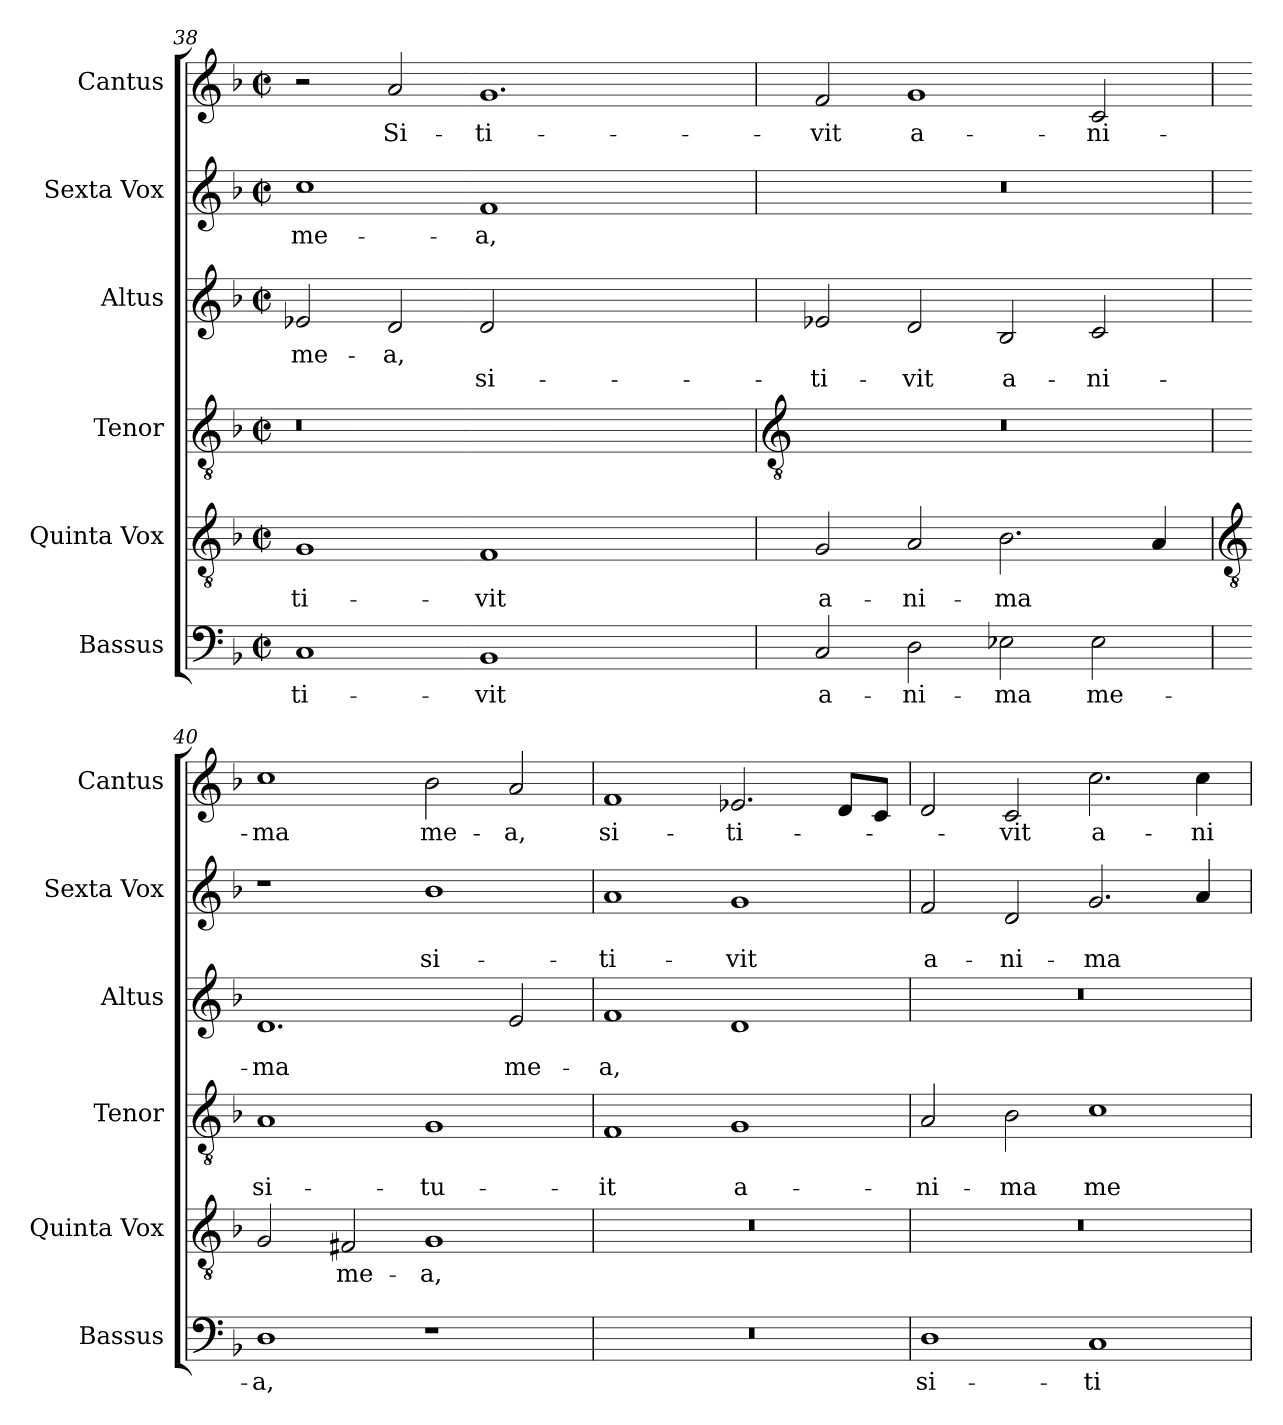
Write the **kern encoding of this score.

**kern	**text	**kern	**text	**kern	**text	**text	**kern	**text	**text	**kern	**text	**text	**kern	**text
*part6	*part6	*part5	*part5	*part4	*part4	*part4	*part3	*part3	*part3	*part2	*part2	*part2	*part1	*part1
*staff6	*staff6	*staff5	*staff5	*staff4	*staff4	*staff4	*staff3	*staff3	*staff3	*staff2	*staff2	*staff2	*staff1	*staff1
*I"Bassus	*	*I"Quinta Vox	*	*I"Tenor	*	*	*I"Altus	*	*	*I"Sexta Vox	*	*	*I"Cantus	*
*I'Bassus	*	*I'Quinta Vox	*	*I'Tenor	*	*	*I'Altus	*	*	*I'Sexta Vox	*	*	*I'Cantus	*
!!LO:LB:g=z
*clefF4	*	*clefGv2	*	*clefGv2	*	*	*clefG2	*	*	*clefG2	*	*	*clefG2	*
*k[b-]	*	*k[b-]	*	*k[b-]	*	*	*k[b-]	*	*	*k[b-]	*	*	*k[b-]	*
*F:	*	*F:	*	*F:	*	*	*F:	*	*	*F:	*	*	*F:	*
*M4/2	*	*M4/2	*	*M4/2	*	*	*M4/2	*	*	*M4/2	*	*	*M4/2	*
*met(c|)	*	*met(c|)	*	*met(c|)	*	*	*met(c|)	*	*	*met(c|)	*	*	*met(c|)	*
=38	=38	=38	=38	=38	=38	=38	=38	=38	=38	=38	=38	=38	=38	=38
!	!LO:LY:b	!	!LO:LY:b	!	!	!	!	!LO:LY:b	!	!	!LO:LY:b	!	!	!
1C	-ti-	1G	-ti-	0r	.	.	2e-X	me-	.	1cc	me-	.	2r	.
!	!	!	!	!	!	!	!	!LO:LY:b	!	!	!	!	!	!LO:LY:b
.	.	.	.	.	.	.	2d	-a,	.	.	.	.	2a	Si-
!	!LO:LY:b	!	!LO:LY:b	!	!	!	!	!	!LO:LY:b	!	!LO:LY:b	!	!	!LO:LY:b
1BB-	-vit	1F	-vit	.	.	.	2d	.	si-	1f	-a,	.	1.g	-ti-
.	.	.	.	.	.	.	1ryy	.	.	.	.	.	.	.
2ryy	.	2ryy	.	2ryy	.	.	.	.	.	2ryy	.	.	.	.
!!LO:LB:g=z
=39	=39	=39	=39	=39	=39	=39	=39	=39	=39	=39	=39	=39	=39	=39
*	*	*	*	*clefGv2	*	*	*	*	*	*	*	*	*	*
!	!LO:LY:b	!	!LO:LY:b	!	!	!	!	!	!LO:LY:b	!	!	!	!	!LO:LY:b
2C	a-	2G	a-	0r	.	.	2e-X	.	-ti-	0r	.	.	2f	-vit
!	!LO:LY:b	!	!LO:LY:b	!	!	!	!	!	!LO:LY:b	!	!	!	!	!LO:LY:b
2D	-ni-	2A	-ni-	.	.	.	2d	.	-vit	.	.	.	1g	a-
!	!LO:LY:b	!	!LO:LY:b	!	!	!	!	!	!LO:LY:b	!	!	!	!	!
2E-X	-ma	2.B-	-ma	.	.	.	2B-	.	a-	.	.	.	.	.
!	!LO:LY:b	!	!	!	!	!	!	!	!LO:LY:b	!	!	!	!	!LO:LY:b
2E-	me-	.	.	.	.	.	2c	.	-ni-	.	.	.	2c	-ni-
.	.	4A	.	.	.	.	.	.	.	.	.	.	.	.
!!LO:LB:g=z
=40	=40	=40	=40	=40	=40	=40	=40	=40	=40	=40	=40	=40	=40	=40
*	*	*clefGv2	*	*	*	*	*	*	*	*	*	*	*	*
!	!LO:LY:b	!	!	!	!	!LO:LY:b	!	!	!LO:LY:b	!	!	!	!	!LO:LY:b
1D	-a,	2G	.	1A	.	si-	1.d	.	-ma	1r	.	.	1cc	-ma
!	!	!	!LO:LY:b	!	!	!	!	!	!	!	!	!	!	!
.	.	2F#X	me-	.	.	.	.	.	.	.	.	.	.	.
!	!	!	!LO:LY:b	!	!	!LO:LY:b	!	!	!	!	!	!LO:LY:b	!	!LO:LY:b
1r	.	1G	-a,	1G	.	-tu-	.	.	.	1b-	.	si-	2b-	me-
!	!	!	!	!	!	!	!	!	!LO:LY:b	!	!	!	!	!LO:LY:b
.	.	.	.	.	.	.	2e	.	me-	.	.	.	2a	-a,
=41	=41	=41	=41	=41	=41	=41	=41	=41	=41	=41	=41	=41	=41	=41
!	!	!	!	!	!	!LO:LY:b	!	!	!LO:LY:b	!	!	!LO:LY:b	!	!LO:LY:b
0r	.	0r	.	1F	.	-it	1f	.	-a,	1a	.	-ti-	1f	si-
!	!	!	!	!	!	!LO:LY:b	!	!	!	!	!	!LO:LY:b	!	!LO:LY:b
.	.	.	.	1G	.	a-	1d	.	.	1g	.	-vit	2.e-X	-ti-
.	.	.	.	.	.	.	.	.	.	.	.	.	8dL	.
.	.	.	.	.	.	.	.	.	.	.	.	.	8cJ	.
=42	=42	=42	=42	=42	=42	=42	=42	=42	=42	=42	=42	=42	=42	=42
!	!LO:LY:b	!	!	!	!	!LO:LY:b	!	!	!	!	!	!LO:LY:b	!	!
1D	si-	0r	.	2A	.	-ni-	0r	.	.	2f	.	a-	2d	.
!	!	!	!	!	!	!LO:LY:b	!	!	!	!	!	!LO:LY:b	!	!LO:LY:b
.	.	.	.	2B-	.	-ma	.	.	.	2d	.	-ni-	2c	-vit
!	!LO:LY:b	!	!	!	!	!LO:LY:b	!	!	!	!	!	!LO:LY:b	!	!LO:LY:b
1C	-ti-	.	.	1c	.	me-	.	.	.	2.g	.	-ma	2.cc	a-
!	!	!	!	!	!	!	!	!	!	!	!	!	!	!LO:LY:b
.	.	.	.	.	.	.	.	.	.	4a	.	.	4cc	-ni-
=	=	=	=	=	=	=	=	=	=	=	=	=	=	=
*-	*-	*-	*-	*-	*-	*-	*-	*-	*-	*-	*-	*-	*-	*-
